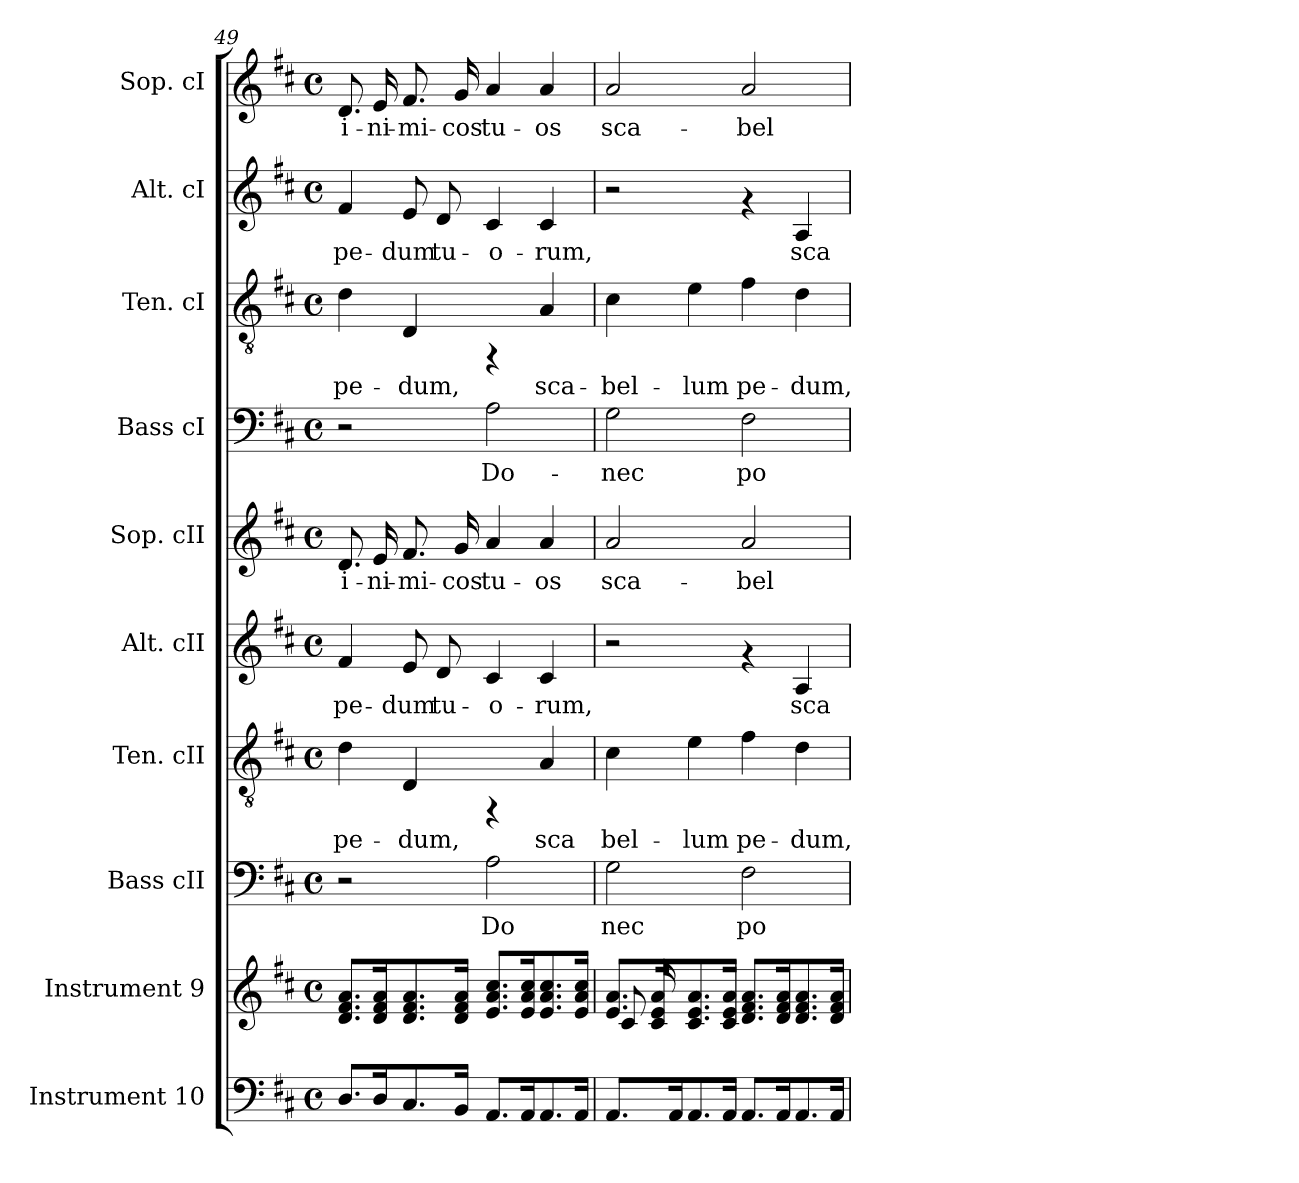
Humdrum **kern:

**kern	**kern	**kern	**text	**kern	**text	**kern	**text	**kern	**text	**kern	**text	**kern	**text	**kern	**text	**kern	**text
*part10	*part9	*part8	*part8	*part7	*part7	*part6	*part6	*part5	*part5	*part4	*part4	*part3	*part3	*part2	*part2	*part1	*part1
*staff10	*staff9	*staff8	*staff8	*staff7	*staff7	*staff6	*staff6	*staff5	*staff5	*staff4	*staff4	*staff3	*staff3	*staff2	*staff2	*staff1	*staff1
*I"Instrument 10	*I"Instrument 9	*I"Bass cII	*	*I"Ten. cII	*	*I"Alt. cII	*	*I"Sop. cII	*	*I"Bass cI	*	*I"Ten. cI	*	*I"Alt. cI	*	*I"Sop. cI	*
*	*	*I'Bass cII	*	*I'Ten. cII	*	*I'Alt. cII	*	*I'Sop. cII	*	*I'Bass cI	*	*I'Ten. cI	*	*I'Alt. cI	*	*I'Sop. cI	*
*clefF4	*clefG2	*clefF4	*	*clefGv2	*	*clefG2	*	*clefG2	*	*clefF4	*	*clefGv2	*	*clefG2	*	*clefG2	*
*k[f#c#]	*k[f#c#]	*k[f#c#]	*	*k[f#c#]	*	*k[f#c#]	*	*k[f#c#]	*	*k[f#c#]	*	*k[f#c#]	*	*k[f#c#]	*	*k[f#c#]	*
*D:	*D:	*D:	*	*D:	*	*D:	*	*D:	*	*D:	*	*D:	*	*D:	*	*D:	*
*M4/4	*M4/4	*M4/4	*	*M4/4	*	*M4/4	*	*M4/4	*	*M4/4	*	*M4/4	*	*M4/4	*	*M4/4	*
*met(c)	*met(c)	*met(c)	*	*met(c)	*	*met(c)	*	*met(c)	*	*met(c)	*	*met(c)	*	*met(c)	*	*met(c)	*
=49	=49	=49	=49	=49	=49	=49	=49	=49	=49	=49	=49	=49	=49	=49	=49	=49	=49
!	!	!	!	!	!LO:LY:b:cj	!	!LO:LY:b:cj	!	!LO:LY:b:cj	!	!	!	!LO:LY:b:cj	!	!LO:LY:b:cj	!	!LO:LY:b:cj
8.D/L	8.a/ 8.f#/ 8.d/L	2r	.	4d\	pe-	4f#/	pe-	8.d/	i-	2r	.	4d\	pe-	4f#/	pe-	8.d/	i-
!	!	!	!	!	!	!	!	!	!LO:LY:b:cj	!	!	!	!	!	!	!	!LO:LY:b:cj
16D/	16a/ 16f#/ 16d/	.	.	.	.	.	.	16e/	-ni-	.	.	.	.	.	.	16e/	-ni-
!	!	!	!	!	!LO:LY:b:cj	!	!LO:LY:b:cj	!	!LO:LY:b:cj	!	!	!	!LO:LY:b:cj	!	!LO:LY:b:cj	!	!LO:LY:b:cj
8.C#/	8.a/ 8.f#/ 8.d/	.	.	4D/	-dum,	8e/	-dum	8.f#/	-mi-	.	.	4D/	-dum,	8e/	-dum	8.f#/	-mi-
!	!	!	!	!	!	!	!LO:LY:b:cj	!	!	!	!	!	!	!	!LO:LY:b:cj	!	!
.	.	.	.	.	.	8d/	tu-	.	.	.	.	.	.	8d/	tu-	.	.
!	!	!	!	!	!	!	!	!	!LO:LY:b:cj	!	!	!	!	!	!	!	!LO:LY:b:cj
16BB/J	16a/ 16f#/ 16d/J	.	.	.	.	.	.	16g/	-cos	.	.	.	.	.	.	16g/	-cos
!	!	!	!LO:LY:b:cj	!	!	!	!LO:LY:b:cj	!	!LO:LY:b:cj	!	!LO:LY:b:cj	!	!	!	!LO:LY:b:cj	!	!LO:LY:b:cj
8.AA/L	8.cc#/ 8.a/ 8.e/L	2A\	Do	4rFF	.	4c#/	-o-	4a/	tu-	2A\	Do-	4rFF	.	4c#/	-o-	4a/	tu-
16AA/	16cc#/ 16a/ 16e/	.	.	.	.	.	.	.	.	.	.	.	.	.	.	.	.
!	!	!	!	!	!LO:LY:b:cj	!	!LO:LY:b:cj	!	!LO:LY:b:cj	!	!	!	!LO:LY:b:cj	!	!LO:LY:b:cj	!	!LO:LY:b:cj
8.AA/	8.cc#/ 8.a/ 8.e/	.	.	4A/	sca	4c#/	-rum,	4a/	-os	.	.	4A/	sca-	4c#/	-rum,	4a/	-os
16AA/J	16cc#/ 16a/ 16e/J	.	.	.	.	.	.	.	.	.	.	.	.	.	.	.	.
!!LO:PB:g=z
=50	=50	=50	=50	=50	=50	=50	=50	=50	=50	=50	=50	=50	=50	=50	=50	=50	=50
*	*^	*	*	*	*	*	*	*	*	*	*	*	*	*	*	*	*
!	!	!	!	!LO:LY:b:cj	!	!LO:LY:b:cj	!	!	!	!LO:LY:b:cj	!	!LO:LY:b:cj	!	!LO:LY:b:cj	!	!	!	!LO:LY:b:cj
8.AA/L	8.a/ 8.e/	8c#/L	2G\	nec	4c#\	bel-	2r	.	2a/	sca-	2G\	-nec	4c#\	-bel-	2r	.	2a/	sca-
.	.	16a/ 16e/ 16c#/	.	.	.	.	.	.	.	.	.	.	.	.	.	.	.	.
16AA/	16ryy	2ryy	.	.	.	.	.	.	.	.	.	.	.	.	.	.	.	.
!	!	!	!	!	!	!LO:LY:b:cj	!	!	!	!	!	!	!	!LO:LY:b:cj	!	!	!	!
8.AA/	8.a/ 8.e/ 8.c#/	.	.	.	4e\	-lum	.	.	.	.	.	.	4e\	-lum	.	.	.	.
16AA/J	16a/ 16e/ 16c#/J	.	.	.	.	.	.	.	.	.	.	.	.	.	.	.	.	.
!	!	!	!	!LO:LY:b:cj	!	!LO:LY:b:cj	!	!	!	!LO:LY:b:cj	!	!LO:LY:b:cj	!	!LO:LY:b:cj	!	!	!	!LO:LY:b:cj
8.AA/L	8.a/ 8.f#/ 8.d/L	.	2F#\	po-	4f#\	pe-	4rf	.	2a/	-bel-	2F#\	po-	4f#\	pe-	4rf	.	2a/	-bel-
16AA/	16a/ 16f#/ 16d/	4ryy	.	.	.	.	.	.	.	.	.	.	.	.	.	.	.	.
!	!	!	!	!	!	!LO:LY:b:cj	!	!LO:LY:b:cj	!	!	!	!	!	!LO:LY:b:cj	!	!LO:LY:b:cj	!	!
8.AA/	8.a/ 8.f#/ 8.d/	.	.	.	4d\	-dum,	4A/	sca	.	.	.	.	4d\	-dum,	4A/	sca-	.	.
16AA/J	16a/ 16f#/ 16d/J	16ryy	.	.	.	.	.	.	.	.	.	.	.	.	.	.	.	.
*	*v	*v	*	*	*	*	*	*	*	*	*	*	*	*	*	*	*	*
=	=	=	=	=	=	=	=	=	=	=	=	=	=	=	=	=	=
*-	*-	*-	*-	*-	*-	*-	*-	*-	*-	*-	*-	*-	*-	*-	*-	*-	*-
